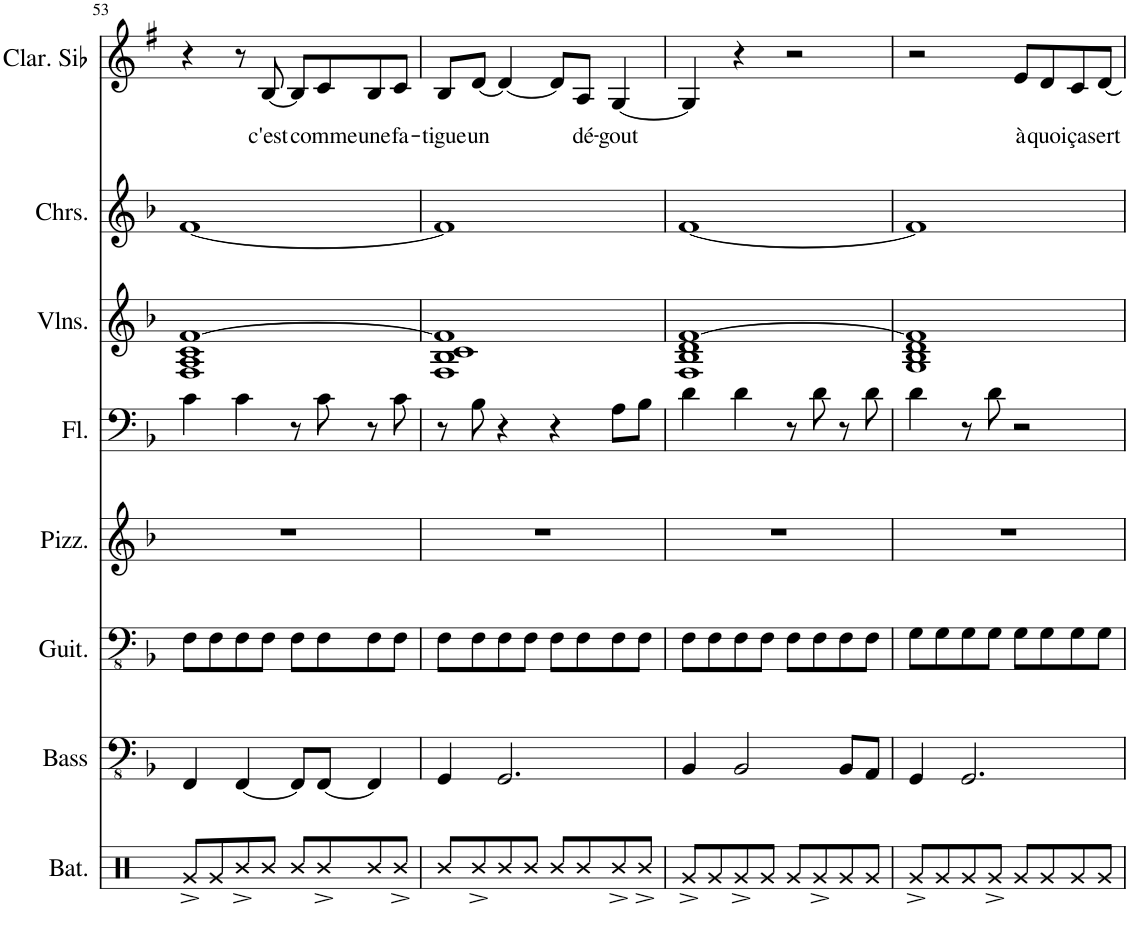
**kern	**kern	**kern	**kern	**kern	**kern	**kern	**kern	**text
*part8	*part7	*part6	*part5	*part4	*part3	*part2	*part1	*part1
*staff8	*staff7	*staff6	*staff5	*staff4	*staff3	*staff2	*staff1	*staff1
*I"Batterie	*I"Basse acoustique	*I"Guitare mute	*I"Pizzicato	*I"Flûte	*I"Violons	*I"Choeurs	*I"Clarinette en Sib	*
*I'Bat.	*I'Bass	*I'Guit.	*I'Pizz.	*I'Fl.	*I'Vlns.	*I'Chrs.	*I'Clar. Sib	*
!!LO:PB:g=z
*clefX	*clefFv4	*clefFv4	*clefG2	*clefF4	*clefG2	*clefG2	*clefG2	*
*	*	*	*	*	*	*	*Trd1c2	*
*k[]	*k[b-]	*k[b-]	*k[b-]	*k[b-]	*k[b-]	*k[b-]	*k[f#]	*
*M4/4	*M4/4	*M4/4	*M4/4	*M4/4	*M4/4	*M4/4	*M4/4	*
=53	=53	=53	=53	=53	=53	=53	=53	=53
8Rg^/L	4FFF/	8FF\L	1r	4c\	1F 1A 1c [1f	[1f	4r	.
8Rg/	.	8FF\	.	.	.	.	.	.
8R^/	[4FFF/	8FF\	.	4c\	.	.	8r	.
!	!	!	!	!	!	!	!	!LO:LY:b
8R/J	.	8FF\J	.	.	.	.	[8B/	c'est
8R/L	8FFF/L]	8FF\L	.	8r	.	.	8B/L]	.
!	!	!	!	!	!	!	!	!LO:LY:b
8R^/	[8FFF/J	8FF\	.	8c\	.	.	8c/	comme
!	!	!	!	!	!	!	!	!LO:LY:b
8R/	4FFF/]	8FF\	.	8r	.	.	8B/	une
!	!	!	!	!	!	!	!	!LO:LY:b
8R^/J	.	8FF\J	.	8c\	.	.	8c/J	fa-
=54	=54	=54	=54	=54	=54	=54	=54	=54
!	!	!	!	!	!	!	!	!LO:LY:b
8R/L	4GGG/	8FF\L	1r	8r	1F 1B- 1c 1f]	1f]	8B/L	-tigue
!	!	!	!	!	!	!	!	!LO:LY:b
8R^/	.	8FF\	.	8B-\	.	.	[8d/J	un
8R/	2.GGG/	8FF\	.	4r	.	.	4d/_	.
8R/J	.	8FF\J	.	.	.	.	.	.
8R/L	.	8FF\L	.	4r	.	.	8d/L]	.
!	!	!	!	!	!	!	!	!LO:LY:b
8R/	.	8FF\	.	.	.	.	8A/J	dé-
!	!	!	!	!	!	!	!	!LO:LY:b
8R^/	.	8FF\	.	8A\L	.	.	[4G/	-gout
8R^/J	.	8FF\J	.	8B-\J	.	.	.	.
=55	=55	=55	=55	=55	=55	=55	=55	=55
8Rg^/L	4BBB-/	8FF\L	1r	4d\	1F 1B- 1d [1f	[1f	4G/]	.
8Rg/	.	8FF\	.	.	.	.	.	.
8Rg^/	2BBB-/	8FF\	.	4d\	.	.	4r	.
8Rg/J	.	8FF\J	.	.	.	.	.	.
8Rg/L	.	8FF\L	.	8r	.	.	2r	.
8Rg^/	.	8FF\	.	8d\	.	.	.	.
8Rg/	8BBB-/L	8FF\	.	8r	.	.	.	.
8Rg/J	8AAA/J	8FF\J	.	8d\	.	.	.	.
=56	=56	=56	=56	=56	=56	=56	=56	=56
8Rg^/L	4GGG/	8GG\L	1r	4d\	1G 1B- 1d 1f]	1f]	2r	.
8Rg/	.	8GG\	.	.	.	.	.	.
8Rg/	2.GGG/	8GG\	.	8r	.	.	.	.
8Rg^/J	.	8GG\J	.	8d\	.	.	.	.
!	!	!	!	!	!	!	!	!LO:LY:b
8Rg/L	.	8GG\L	.	2r	.	.	8e/L	à
!	!	!	!	!	!	!	!	!LO:LY:b
8Rg/	.	8GG\	.	.	.	.	8d/	quoi
!	!	!	!	!	!	!	!	!LO:LY:b
8Rg/	.	8GG\	.	.	.	.	8c/	ça
!	!	!	!	!	!	!	!	!LO:LY:b
8Rg/J	.	8GG\J	.	.	.	.	[8d/J	sert
=	=	=	=	=	=	=	=	=
*-	*-	*-	*-	*-	*-	*-	*-	*-
